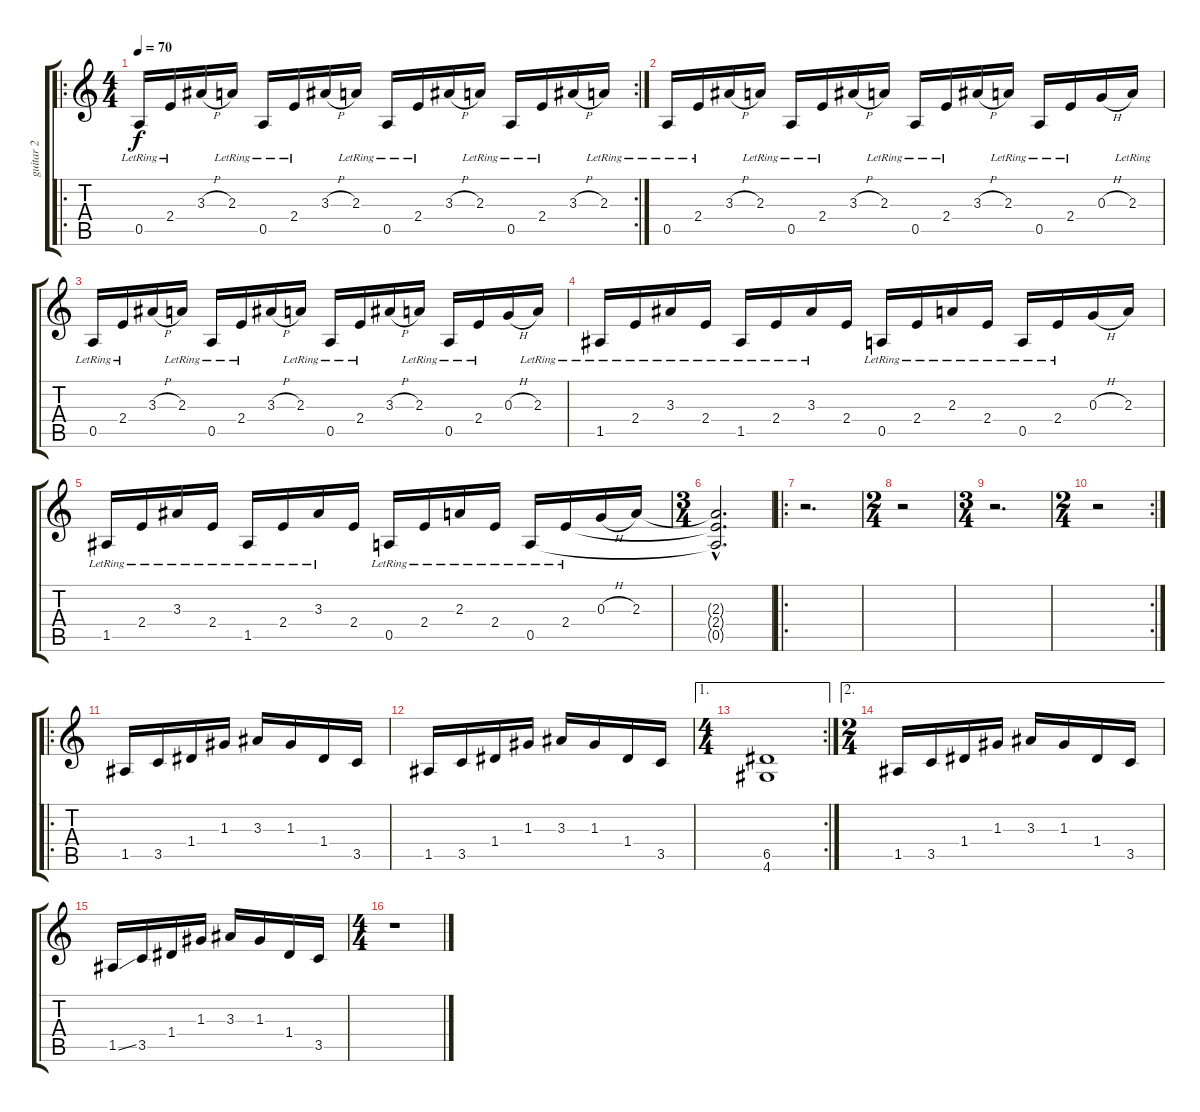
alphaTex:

\track ("guitar 2" "guitar 2") {instrument electricguitarjazz}
\staff {score tabs}
\tuning (E4 B3 G3 D3 A2 E2) {hide}
\ro
\rc 2
\ts (4 4)
\tempo 70
\clef g2
\ks c
0.5{lr}.16{dy f} 2.4{lr}.16 3.3{h}.16 2.3{lr}.16 0.5{lr}.16 2.4{lr}.16 3.3{h}.16 2.3{lr}.16 0.5{lr}.16 2.4{lr}.16 3.3{h}.16 2.3{lr}.16 0.5{lr}.16 2.4{lr}.16 3.3{h}.16 2.3{lr}.16 |
0.5{lr}.16 2.4{lr}.16 3.3{h}.16 2.3{lr}.16 0.5{lr}.16 2.4{lr}.16 3.3{h}.16 2.3{lr}.16 0.5{lr}.16 2.4{lr}.16 3.3{h}.16 2.3{lr}.16 0.5{lr}.16 2.4{lr}.16 0.3{h}.16 2.3{lr}.16 |
0.5{lr}.16 2.4{lr}.16 3.3{h}.16 2.3{lr}.16 0.5{lr}.16 2.4{lr}.16 3.3{h}.16 2.3{lr}.16 0.5{lr}.16 2.4{lr}.16 3.3{h}.16 2.3{lr}.16 0.5{lr}.16 2.4{lr}.16 0.3{h}.16 2.3{lr}.16 |
1.5{lr}.16 2.4{lr}.16 3.3{lr}.16 2.4{lr}.16 1.5{lr}.16 2.4{lr}.16 3.3{lr}.16 2.4.16 0.5{lr}.16 2.4{lr}.16 2.3{lr}.16 2.4{lr}.16 0.5{lr}.16 2.4{lr}.16 0.3{h}.16 2.3.16 |
1.5{lr}.16 2.4{lr}.16 3.3{lr}.16 2.4{lr}.16 1.5{lr}.16 2.4{lr}.16 3.3{lr}.16 2.4.16 0.5{lr}.16 2.4{lr}.16 2.3{lr}.16 2.4{lr}.16 0.5{lr}.16 2.4{lr}.16 0.3{h}.16 2.3.16 |
\ts (3 4)
(2.3{hac t} 2.4{hac t} 0.5{hac t}).2{d} |
\ro
r.2{d} |
\ts (2 4)
r.2 |
\ts (3 4)
r.2{d} |
\rc 2
\ts (2 4)
r.2 |
\ro
1.5.16 3.5.16 1.4.16 1.3.16 3.3.16 1.3.16 1.4.16 3.5.16 |
1.5.16 3.5.16 1.4.16 1.3.16 3.3.16 1.3.16 1.4.16 3.5.16 |
\ae 1
\rc 2
\ts (4 4)
(6.5 4.6).1 |
\ae 2
\ts (2 4)
1.5.16{volume 14 instrument overdrivenguitar} 3.5.16 1.4.16 1.3.16 3.3.16 1.3.16 1.4.16 3.5.16 |
1.5{ss}.16 3.5.16 1.4.16 1.3.16 3.3.16 1.3.16 1.4.16 3.5.16 |
\ts (4 4)
r.1
